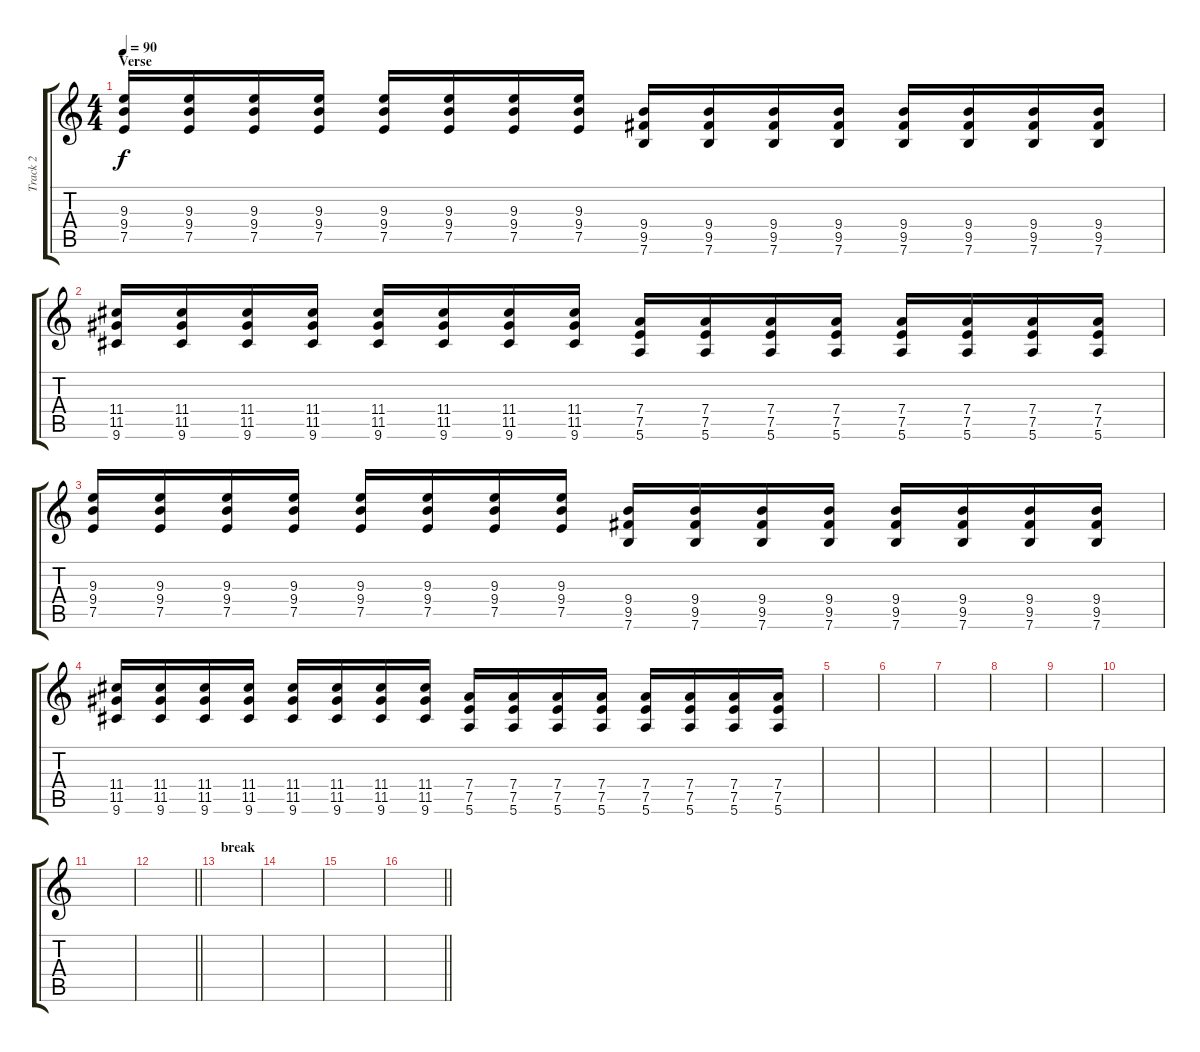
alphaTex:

\track ("Track 2" "Track 2") {instrument electricguitarmuted}
\staff {score tabs}
\tuning (E4 B3 G3 D3 A2 E2) {hide}
\ts (4 4)
\section ("" "Verse")
\tempo 90
\clef g2
\ks c
(9.3 9.4 7.5).16{dy f} (9.3 9.4 7.5).16 (9.3 9.4 7.5).16 (9.3 9.4 7.5).16 (9.3 9.4 7.5).16 (9.3 9.4 7.5).16 (9.3 9.4 7.5).16 (9.3 9.4 7.5).16 (9.4 9.5 7.6).16 (9.4 9.5 7.6).16 (9.4 9.5 7.6).16 (9.4 9.5 7.6).16 (9.4 9.5 7.6).16 (9.4 9.5 7.6).16 (9.4 9.5 7.6).16 (9.4 9.5 7.6).16 |
(11.4 11.5 9.6).16 (11.4 11.5 9.6).16 (11.4 11.5 9.6).16 (11.4 11.5 9.6).16 (11.4 11.5 9.6).16 (11.4 11.5 9.6).16 (11.4 11.5 9.6).16 (11.4 11.5 9.6).16 (7.4 7.5 5.6).16 (7.4 7.5 5.6).16 (7.4 7.5 5.6).16 (7.4 7.5 5.6).16 (7.4 7.5 5.6).16 (7.4 7.5 5.6).16 (7.4 7.5 5.6).16 (7.4 7.5 5.6).16 |
(9.3 9.4 7.5).16 (9.3 9.4 7.5).16 (9.3 9.4 7.5).16 (9.3 9.4 7.5).16 (9.3 9.4 7.5).16 (9.3 9.4 7.5).16 (9.3 9.4 7.5).16 (9.3 9.4 7.5).16 (9.4 9.5 7.6).16 (9.4 9.5 7.6).16 (9.4 9.5 7.6).16 (9.4 9.5 7.6).16 (9.4 9.5 7.6).16 (9.4 9.5 7.6).16 (9.4 9.5 7.6).16 (9.4 9.5 7.6).16 |
(11.4 11.5 9.6).16 (11.4 11.5 9.6).16 (11.4 11.5 9.6).16 (11.4 11.5 9.6).16 (11.4 11.5 9.6).16 (11.4 11.5 9.6).16 (11.4 11.5 9.6).16 (11.4 11.5 9.6).16 (7.4 7.5 5.6).16 (7.4 7.5 5.6).16 (7.4 7.5 5.6).16 (7.4 7.5 5.6).16 (7.4 7.5 5.6).16 (7.4 7.5 5.6).16 (7.4 7.5 5.6).16 (7.4 7.5 5.6).16 |
|
|
|
|
|
|
|
\barLineRight lightlight
|
\section ("" "break")
|
|
|
\barLineRight lightlight
